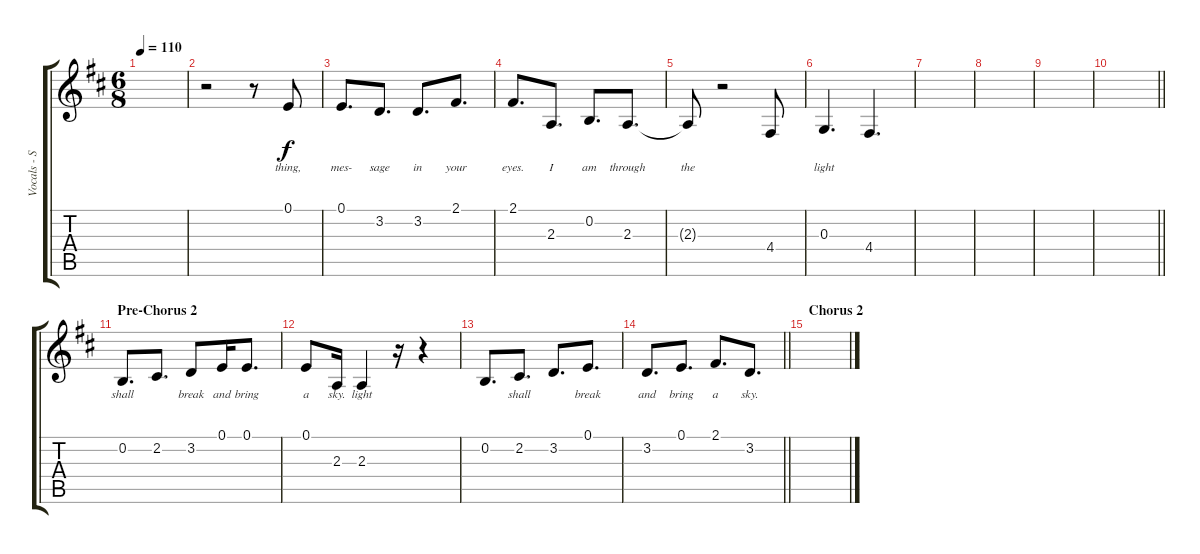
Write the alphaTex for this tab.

\track ("Vocals - Simon Neil" "Vocals - S") {instrument altosax}
\staff {score tabs}
\tuning (E4 B3 G3 D3 A2 E2) {hide}
\ts (6 8)
\tempo 110
\clef g2
\ks d
|
r.2 r.8 0.1.8{lyrics (0 "thing,") lyrics (1 "") lyrics (2 "") lyrics (3 "") lyrics (4 "")} |
0.1.8{d lyrics (0 "mes-") lyrics (1 "") lyrics (2 "") lyrics (3 "") lyrics (4 "")} 3.2.8{d lyrics (0 "sage") lyrics (1 "") lyrics (2 "") lyrics (3 "") lyrics (4 "")} 3.2.8{d lyrics (0 "in") lyrics (1 "") lyrics (2 "") lyrics (3 "") lyrics (4 "")} 2.1.8{d lyrics (0 "your") lyrics (1 "") lyrics (2 "") lyrics (3 "") lyrics (4 "")} |
2.1.8{d lyrics (0 "eyes.") lyrics (1 "") lyrics (2 "") lyrics (3 "") lyrics (4 "")} 2.3.8{d lyrics (0 "I") lyrics (1 "") lyrics (2 "") lyrics (3 "") lyrics (4 "")} 0.2.8{d lyrics (0 "am") lyrics (1 "") lyrics (2 "") lyrics (3 "") lyrics (4 "")} 2.3.8{d lyrics (0 "through") lyrics (1 "") lyrics (2 "") lyrics (3 "") lyrics (4 "")} |
2.3{t}.8{lyrics (0 "the") lyrics (1 "") lyrics (2 "") lyrics (3 "") lyrics (4 "")} r.2 4.4.8{lyrics (0 "") lyrics (1 "") lyrics (2 "") lyrics (3 "") lyrics (4 "")} |
0.3.4{d lyrics (0 "light") lyrics (1 "") lyrics (2 "") lyrics (3 "") lyrics (4 "")} 4.4.4{d lyrics (0 "") lyrics (1 "") lyrics (2 "") lyrics (3 "") lyrics (4 "")} |
|
|
|
\barLineRight lightlight
|
\section ("" "Pre-Chorus 2")
0.2.8{d lyrics (0 "shall") lyrics (1 "") lyrics (2 "") lyrics (3 "") lyrics (4 "")} 2.2.8{d lyrics (0 "") lyrics (1 "") lyrics (2 "") lyrics (3 "") lyrics (4 "")} 3.2.8{lyrics (0 "break") lyrics (1 "") lyrics (2 "") lyrics (3 "") lyrics (4 "")} 0.1.16{lyrics (0 "and") lyrics (1 "") lyrics (2 "") lyrics (3 "") lyrics (4 "")} 0.1.8{d lyrics (0 "bring") lyrics (1 "") lyrics (2 "") lyrics (3 "") lyrics (4 "")} |
0.1.8{lyrics (0 "a") lyrics (1 "") lyrics (2 "") lyrics (3 "") lyrics (4 "")} 2.3.16{lyrics (0 "sky.") lyrics (1 "") lyrics (2 "") lyrics (3 "") lyrics (4 "")} 2.3.4{lyrics (0 "light") lyrics (1 "") lyrics (2 "") lyrics (3 "") lyrics (4 "")} r.16 r.4 |
0.2.8{d lyrics (0 "") lyrics (1 "") lyrics (2 "") lyrics (3 "") lyrics (4 "")} 2.2.8{d lyrics (0 "shall") lyrics (1 "") lyrics (2 "") lyrics (3 "") lyrics (4 "")} 3.2.8{d lyrics (0 "") lyrics (1 "") lyrics (2 "") lyrics (3 "") lyrics (4 "")} 0.1.8{d lyrics (0 "break") lyrics (1 "") lyrics (2 "") lyrics (3 "") lyrics (4 "")} |
\barLineRight lightlight
3.2.8{d lyrics (0 "and") lyrics (1 "") lyrics (2 "") lyrics (3 "") lyrics (4 "")} 0.1.8{d lyrics (0 "bring") lyrics (1 "") lyrics (2 "") lyrics (3 "") lyrics (4 "")} 2.1.8{d lyrics (0 "a") lyrics (1 "") lyrics (2 "") lyrics (3 "") lyrics (4 "")} 3.2.8{d lyrics (0 "sky.") lyrics (1 "") lyrics (2 "") lyrics (3 "") lyrics (4 "")} |
\section ("" "Chorus 2")
